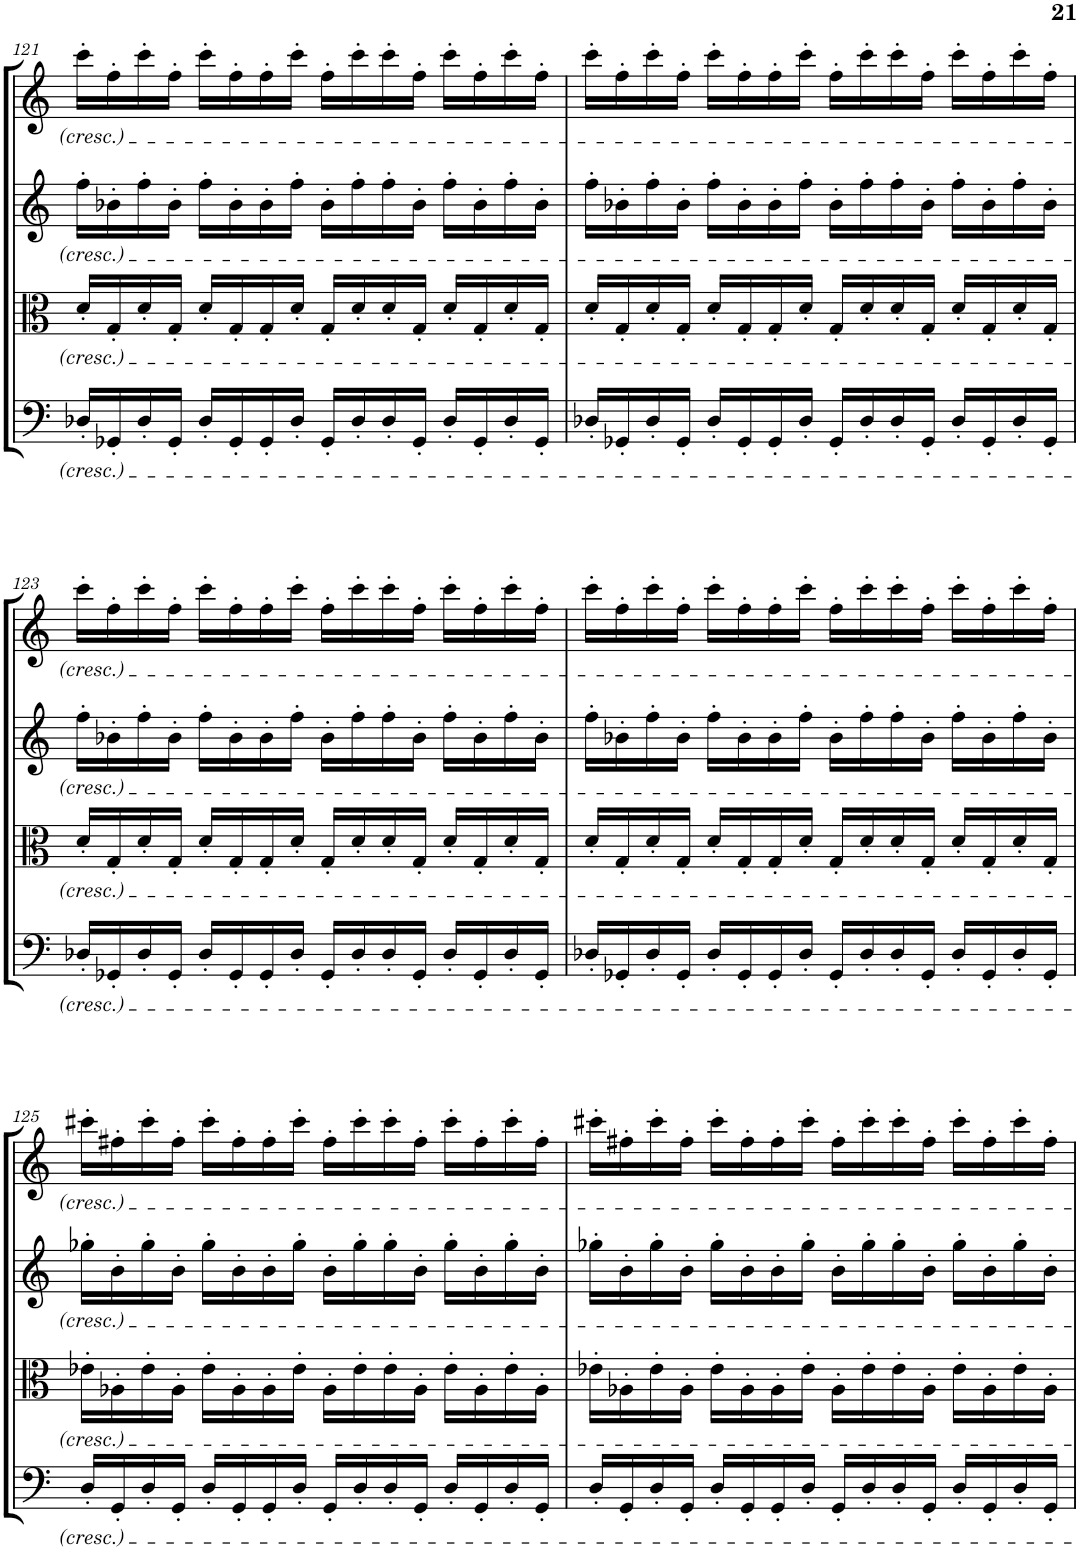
**kern	**kern	**kern	**kern
*part4	*part3	*part2	*part1
*staff4	*staff3	*staff2	*staff1
*I"Violoncello	*I"Viola	*I"Violin II	*I"Violin I
*I'Vc	*I'Vla	*I'Vln	*I'Vln
!!LO:PB:g=z
*clefF4	*clefC3	*clefG2	*clefG2
*k[]	*k[]	*k[]	*k[]
*M4/4	*M4/4	*M4/4	*M4/4
=121	=121	=121	=121
16D-X'/LL	16d'/LL	16ff'\LL	16ccc'\LL
16GG-X'/	16G'/	16b-X'\	16ff'\
16D-'/	16d'/	16ff'\	16ccc'\
16GG-'/JJ	16G'/JJ	16b-'\JJ	16ff'\JJ
16D-'/LL	16d'/LL	16ff'\LL	16ccc'\LL
16GG-'/	16G'/	16b-'\	16ff'\
16GG-'/	16G'/	16b-'\	16ff'\
16D-'/JJ	16d'/JJ	16ff'\JJ	16ccc'\JJ
16GG-'/LL	16G'/LL	16b-'\LL	16ff'\LL
16D-'/	16d'/	16ff'\	16ccc'\
16D-'/	16d'/	16ff'\	16ccc'\
16GG-'/JJ	16G'/JJ	16b-'\JJ	16ff'\JJ
16D-'/LL	16d'/LL	16ff'\LL	16ccc'\LL
16GG-'/	16G'/	16b-'\	16ff'\
16D-'/	16d'/	16ff'\	16ccc'\
16GG-'/JJ	16G'/JJ	16b-'\JJ	16ff'\JJ
=122	=122	=122	=122
16D-X'/LL	16d'/LL	16ff'\LL	16ccc'\LL
16GG-X'/	16G'/	16b-X'\	16ff'\
16D-'/	16d'/	16ff'\	16ccc'\
16GG-'/JJ	16G'/JJ	16b-'\JJ	16ff'\JJ
16D-'/LL	16d'/LL	16ff'\LL	16ccc'\LL
16GG-'/	16G'/	16b-'\	16ff'\
16GG-'/	16G'/	16b-'\	16ff'\
16D-'/JJ	16d'/JJ	16ff'\JJ	16ccc'\JJ
16GG-'/LL	16G'/LL	16b-'\LL	16ff'\LL
16D-'/	16d'/	16ff'\	16ccc'\
16D-'/	16d'/	16ff'\	16ccc'\
16GG-'/JJ	16G'/JJ	16b-'\JJ	16ff'\JJ
16D-'/LL	16d'/LL	16ff'\LL	16ccc'\LL
16GG-'/	16G'/	16b-'\	16ff'\
16D-'/	16d'/	16ff'\	16ccc'\
16GG-'/JJ	16G'/JJ	16b-'\JJ	16ff'\JJ
!!LO:LB:g=z
=123	=123	=123	=123
16D-X'/LL	16d'/LL	16ff'\LL	16ccc'\LL
16GG-X'/	16G'/	16b-X'\	16ff'\
16D-'/	16d'/	16ff'\	16ccc'\
16GG-'/JJ	16G'/JJ	16b-'\JJ	16ff'\JJ
16D-'/LL	16d'/LL	16ff'\LL	16ccc'\LL
16GG-'/	16G'/	16b-'\	16ff'\
16GG-'/	16G'/	16b-'\	16ff'\
16D-'/JJ	16d'/JJ	16ff'\JJ	16ccc'\JJ
16GG-'/LL	16G'/LL	16b-'\LL	16ff'\LL
16D-'/	16d'/	16ff'\	16ccc'\
16D-'/	16d'/	16ff'\	16ccc'\
16GG-'/JJ	16G'/JJ	16b-'\JJ	16ff'\JJ
16D-'/LL	16d'/LL	16ff'\LL	16ccc'\LL
16GG-'/	16G'/	16b-'\	16ff'\
16D-'/	16d'/	16ff'\	16ccc'\
16GG-'/JJ	16G'/JJ	16b-'\JJ	16ff'\JJ
=124	=124	=124	=124
16D-X'/LL	16d'/LL	16ff'\LL	16ccc'\LL
16GG-X'/	16G'/	16b-X'\	16ff'\
16D-'/	16d'/	16ff'\	16ccc'\
16GG-'/JJ	16G'/JJ	16b-'\JJ	16ff'\JJ
16D-'/LL	16d'/LL	16ff'\LL	16ccc'\LL
16GG-'/	16G'/	16b-'\	16ff'\
16GG-'/	16G'/	16b-'\	16ff'\
16D-'/JJ	16d'/JJ	16ff'\JJ	16ccc'\JJ
16GG-'/LL	16G'/LL	16b-'\LL	16ff'\LL
16D-'/	16d'/	16ff'\	16ccc'\
16D-'/	16d'/	16ff'\	16ccc'\
16GG-'/JJ	16G'/JJ	16b-'\JJ	16ff'\JJ
16D-'/LL	16d'/LL	16ff'\LL	16ccc'\LL
16GG-'/	16G'/	16b-'\	16ff'\
16D-'/	16d'/	16ff'\	16ccc'\
16GG-'/JJ	16G'/JJ	16b-'\JJ	16ff'\JJ
!!LO:LB:g=z
=125	=125	=125	=125
16D'/LL	16e-X'\LL	16gg-X'\LL	16ccc#X'\LL
16GG'/	16A-X'\	16b'\	16ff#X'\
16D'/	16e-'\	16gg-'\	16ccc#'\
16GG'/JJ	16A-'\JJ	16b'\JJ	16ff#'\JJ
16D'/LL	16e-'\LL	16gg-'\LL	16ccc#'\LL
16GG'/	16A-'\	16b'\	16ff#'\
16GG'/	16A-'\	16b'\	16ff#'\
16D'/JJ	16e-'\JJ	16gg-'\JJ	16ccc#'\JJ
16GG'/LL	16A-'\LL	16b'\LL	16ff#'\LL
16D'/	16e-'\	16gg-'\	16ccc#'\
16D'/	16e-'\	16gg-'\	16ccc#'\
16GG'/JJ	16A-'\JJ	16b'\JJ	16ff#'\JJ
16D'/LL	16e-'\LL	16gg-'\LL	16ccc#'\LL
16GG'/	16A-'\	16b'\	16ff#'\
16D'/	16e-'\	16gg-'\	16ccc#'\
16GG'/JJ	16A-'\JJ	16b'\JJ	16ff#'\JJ
=126	=126	=126	=126
16D'/LL	16e-X'\LL	16gg-X'\LL	16ccc#X'\LL
16GG'/	16A-X'\	16b'\	16ff#X'\
16D'/	16e-'\	16gg-'\	16ccc#'\
16GG'/JJ	16A-'\JJ	16b'\JJ	16ff#'\JJ
16D'/LL	16e-'\LL	16gg-'\LL	16ccc#'\LL
16GG'/	16A-'\	16b'\	16ff#'\
16GG'/	16A-'\	16b'\	16ff#'\
16D'/JJ	16e-'\JJ	16gg-'\JJ	16ccc#'\JJ
16GG'/LL	16A-'\LL	16b'\LL	16ff#'\LL
16D'/	16e-'\	16gg-'\	16ccc#'\
16D'/	16e-'\	16gg-'\	16ccc#'\
16GG'/JJ	16A-'\JJ	16b'\JJ	16ff#'\JJ
16D'/LL	16e-'\LL	16gg-'\LL	16ccc#'\LL
16GG'/	16A-'\	16b'\	16ff#'\
16D'/	16e-'\	16gg-'\	16ccc#'\
16GG'/JJ	16A-'\JJ	16b'\JJ	16ff#'\JJ
=	=	=	=
*-	*-	*-	*-
